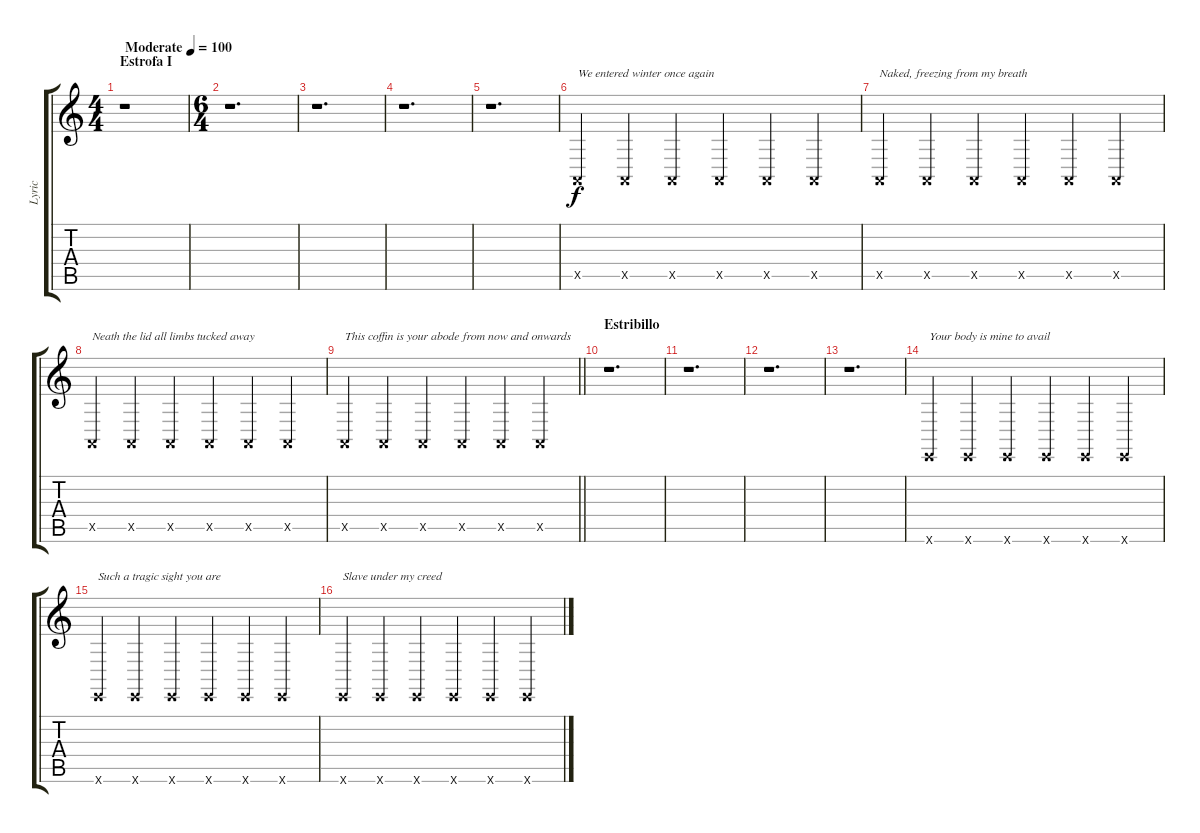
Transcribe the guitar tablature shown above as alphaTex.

\track ("Lyric" "Lyric") {instrument choiraahs}
\staff {score tabs}
\tuning (E4 B3 G3 D3 A2 E2) {hide}
\ts (4 4)
\section ("" "Estrofa I")
\tempo (100 "Moderate")
\clef g2
\ks c
r.1{dy f instrument choiraahs} |
\ts (6 4)
r.1{d} |
r.1{d} |
r.1{d} |
r.1{d} |
0.5{x}.4{txt "We entered winter once again"} 0.5{x}.4 0.5{x}.4 0.5{x}.4 0.5{x}.4 0.5{x}.4 |
0.5{x}.4{txt "Naked, freezing from my breath"} 0.5{x}.4 0.5{x}.4 0.5{x}.4 0.5{x}.4 0.5{x}.4 |
0.5{x}.4{txt "Neath the lid all limbs tucked away"} 0.5{x}.4 0.5{x}.4 0.5{x}.4 0.5{x}.4 0.5{x}.4 |
\barLineRight lightlight
0.5{x}.4{txt "This coffin is your abode from now and onwards"} 0.5{x}.4 0.5{x}.4 0.5{x}.4 0.5{x}.4 0.5{x}.4 |
\section ("" "Estribillo")
r.1{d} |
r.1{d} |
r.1{d} |
r.1{d} |
0.6{x}.4{txt "Your body is mine to avail"} 0.6{x}.4 0.6{x}.4 0.6{x}.4 0.6{x}.4 0.6{x}.4 |
0.6{x}.4{txt "Such a tragic sight you are"} 0.6{x}.4 0.6{x}.4 0.6{x}.4 0.6{x}.4 0.6{x}.4 |
0.6{x}.4{txt "Slave under my creed"} 0.6{x}.4 0.6{x}.4 0.6{x}.4 0.6{x}.4 0.6{x}.4
